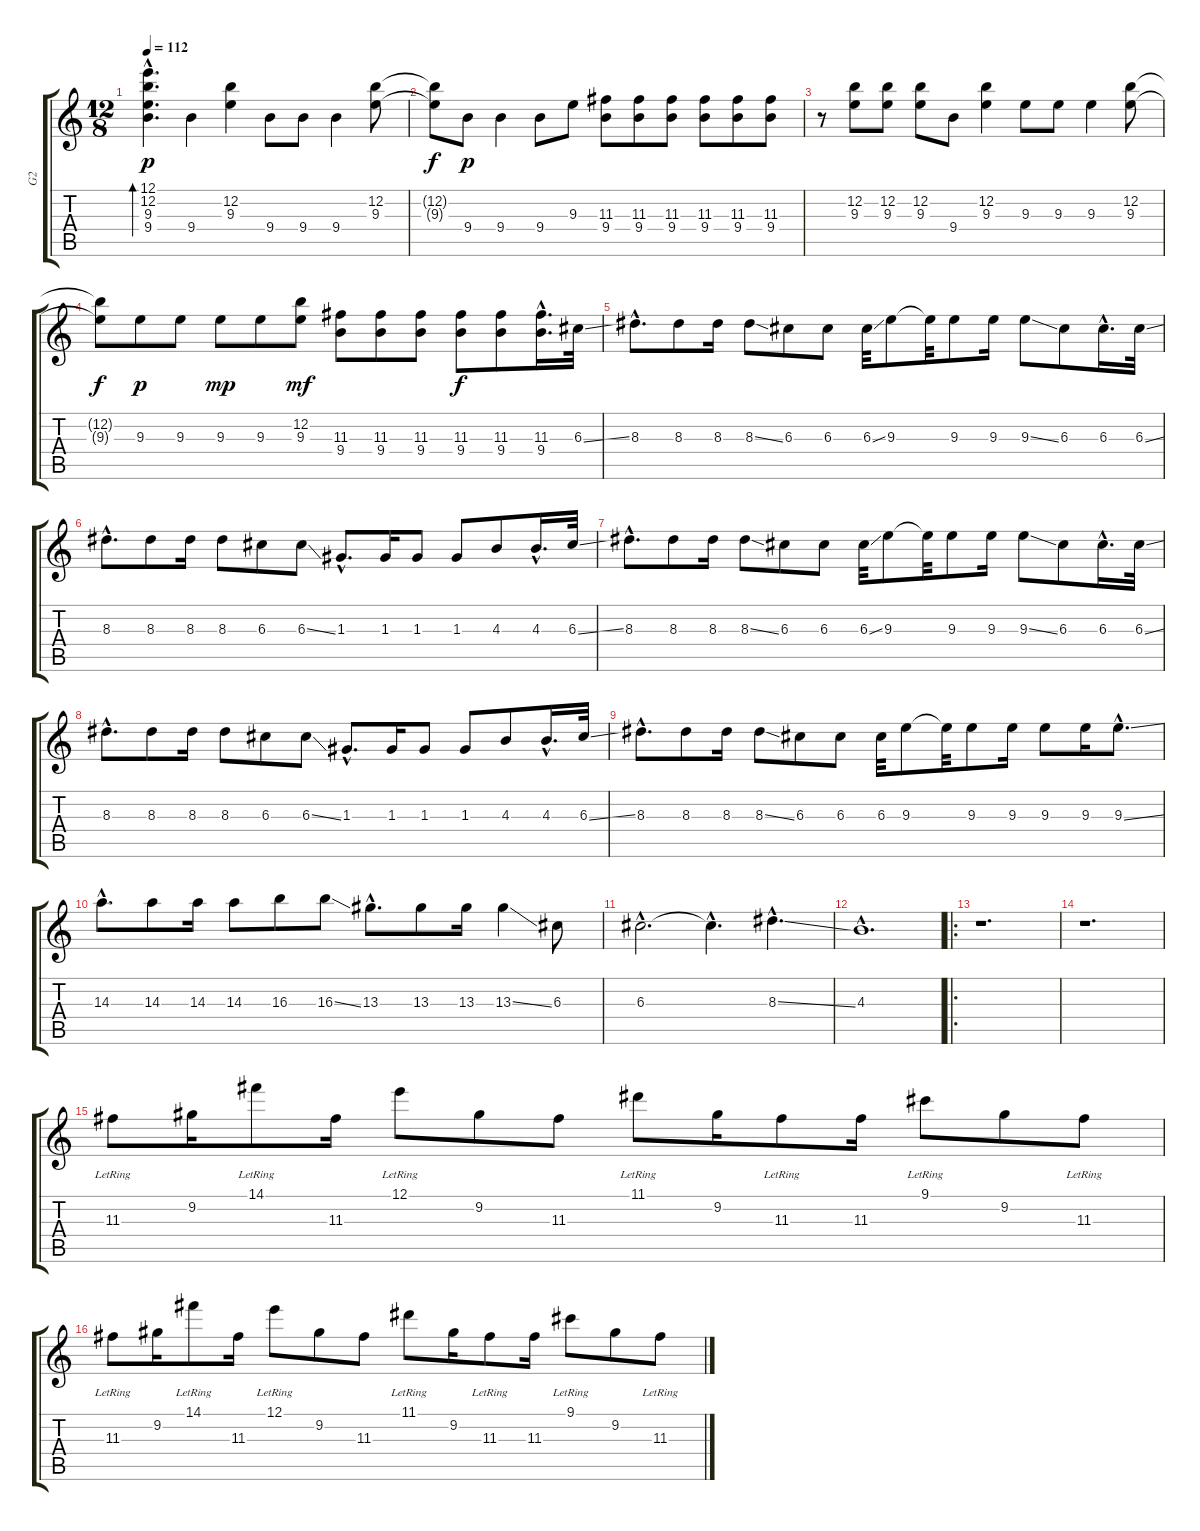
\track ("G2" "G2") {instrument electricguitarjazz}
\staff {score tabs}
\tuning (E4 B3 G3 D3 A2 E2) {hide}
\ts (12 8)
\tempo 112
\clef g2
\ks c
(12.1{hac} 12.2{hac} 9.3{hac} 9.4{hac}).4{d bd 240 dy p volume 12 instrument electricguitarjazz} 9.4.4{volume 10} (12.2 9.3).4 9.4.8 9.4.8 9.4.4 (12.2 9.3).8 |
(12.2{t} 9.3{t}).8{dy f} 9.4.8{dy p} 9.4.4 9.4.8 9.3.8 (11.3 9.4).8 (11.3 9.4).8 (11.3 9.4).8 (11.3 9.4).8 (11.3 9.4).8 (11.3 9.4).8 |
r.8 (12.2 9.3).8 (12.2 9.3).8 (12.2 9.3).8 9.4.8 (12.2 9.3).4 9.3.8 9.3.8 9.3.4 (12.2 9.3).8 |
(12.2{t} 9.3{t}).8{dy f} 9.3.8{dy p} 9.3.8 9.3.8{dy mp} 9.3.8 (12.2 9.3).8{dy mf} (11.3 9.4).8 (11.3 9.4).8 (11.3 9.4).8 (11.3 9.4).8{dy f} (11.3 9.4).8 (11.3{hac} 9.4{hac}).16{d} 6.3{ss}.32{instrument overdrivenguitar} |
8.3{hac}.8{d} 8.3.8 8.3.16 8.3{ss}.8 6.3.8 6.3.8 6.3{ss}.32 9.3.8 9.3{t}.32 9.3.8 9.3.16 9.3{ss}.8 6.3.8 6.3{hac}.16{d} 6.3{ss}.32 |
8.3{hac}.8{d} 8.3.8 8.3.16 8.3.8 6.3.8 6.3{ss}.8 1.3{hac}.8{d} 1.3.16 1.3.8 1.3.8 4.3.8 4.3{hac}.16{d} 6.3{ss}.32 |
8.3{hac}.8{d} 8.3.8 8.3.16 8.3{ss}.8 6.3.8 6.3.8 6.3{ss}.32 9.3.8 9.3{t}.32 9.3.8 9.3.16 9.3{ss}.8 6.3.8 6.3{hac}.16{d} 6.3{ss}.32 |
8.3{hac}.8{d} 8.3.8 8.3.16 8.3.8 6.3.8 6.3{ss}.8 1.3{hac}.8{d} 1.3.16 1.3.8 1.3.8 4.3.8 4.3{hac}.16{d} 6.3{ss}.32 |
8.3{hac}.8{d} 8.3.8 8.3.16 8.3{ss}.8 6.3.8 6.3.8 6.3.32 9.3.8 9.3{t}.32 9.3.8 9.3.16 9.3.8 9.3.16 9.3{ss hac}.8{d} |
14.3{hac}.8{d} 14.3.8 14.3.16 14.3.8 16.3.8 16.3{ss}.8 13.3{hac}.8{d} 13.3.8 13.3.16 13.3{ss}.4 6.3.8 |
6.3{hac}.2{d} 6.3{hac t}.4{d} 8.3{ss hac}.4{d} |
4.3{hac}.1{d} |
\ro
r.1{d} |
r.1{d} |
11.3{lr}.8{volume 8 instrument electricguitarjazz} 9.2.16 14.1{lr}.8 11.3.16 12.1{lr}.8 9.2.8 11.3.8 11.1{lr}.8 9.2.16 11.3{lr}.8 11.3.16 9.1{lr}.8 9.2.8 11.3{lr}.8 |
11.3{lr}.8 9.2.16 14.1{lr}.8 11.3.16 12.1{lr}.8 9.2.8 11.3.8 11.1{lr}.8 9.2.16 11.3{lr}.8 11.3.16 9.1{lr}.8 9.2.8 11.3{lr}.8
